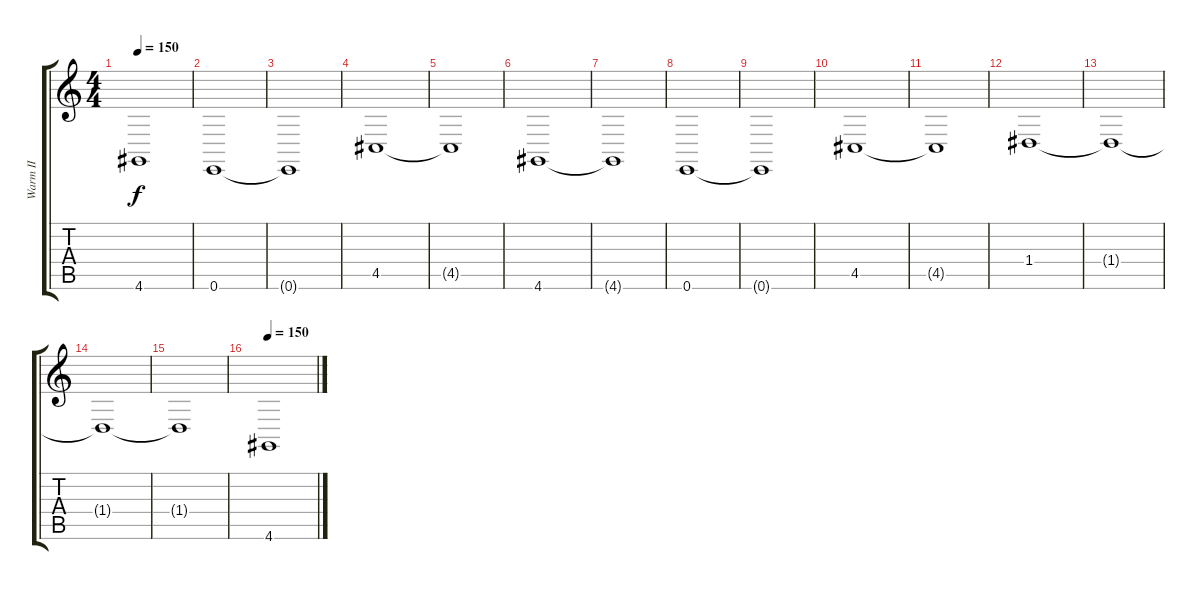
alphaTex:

\track ("Warm II" "Warm II") {instrument pad2warm}
\staff {score tabs}
\tuning (E4 B3 G3 D3 A2 E2) {hide}
\ts (4 4)
\tempo 150
\clef g2
\ks c
4.6{t}.1{dy f} |
0.6.1 |
0.6{t}.1 |
4.5.1 |
4.5{t}.1 |
4.6.1 |
4.6{t}.1 |
0.6.1 |
0.6{t}.1 |
4.5.1 |
4.5{t}.1 |
1.4.1 |
1.4{t}.1 |
1.4{t}.1 |
1.4{t}.1 |
\tempo 150
4.6.1
